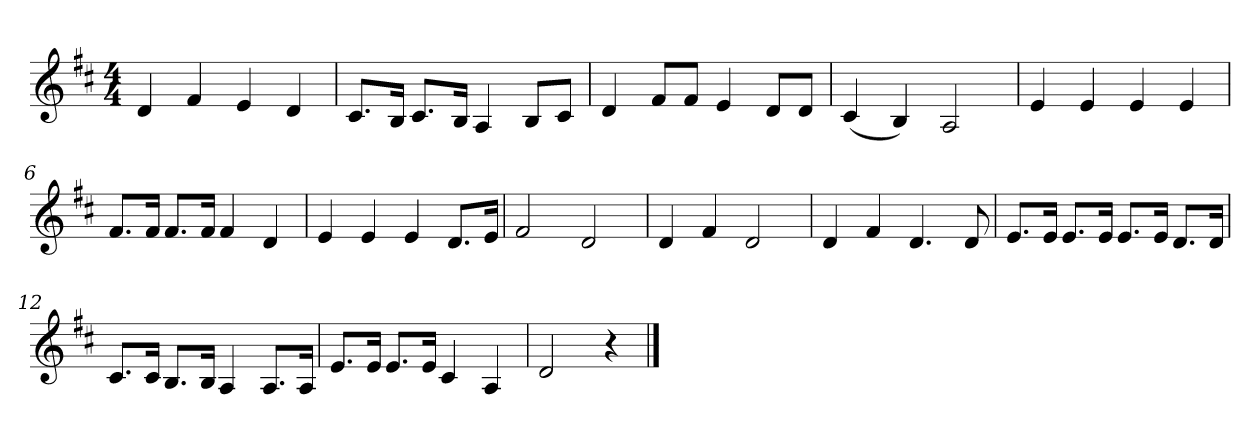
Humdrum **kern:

**kern
*part1
*staff1
*k[f#c#]
*M4/4
*MM120
=1
4d
4f#
4e
4d
=2
8.c#L
16BJk
8.c#L
16BJk
4A
8BL
8c#J
=3
4d
8f#L
8f#J
4e
8dL
8dJ
=4
(4c#
4B)
2A
=5
4e
4e
4e
4e
=6
8.f#L
16f#Jk
8.f#L
16f#Jk
4f#
4d
=7
4e
4e
4e
8.dL
16eJk
=8
2f#
2d
=9
4d
4f#
2d
=10
4d
4f#
4.d
8d
=11
8.eL
16eJk
8.eL
16eJk
8.eL
16eJk
8.dL
16dJk
=12
8.c#L
16c#Jk
8.BL
16BJk
4A
8.AL
16AJk
=13
8.eL
16eJk
8.eL
16eJk
4c#
4A
=14
2d
4r
==
*-
